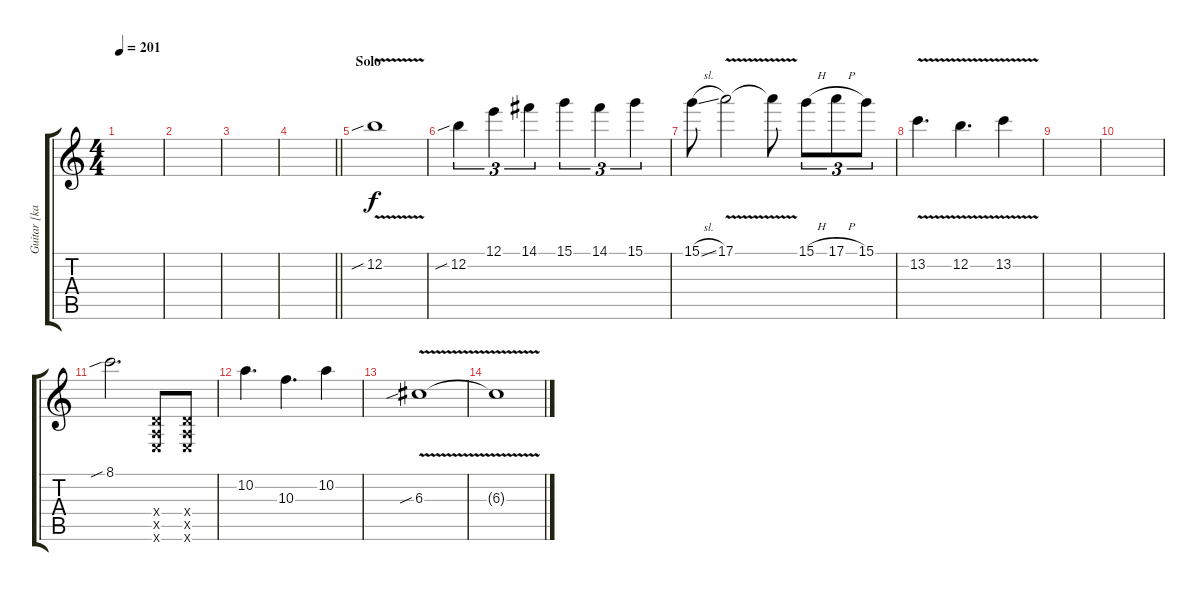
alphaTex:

\track ("Guitar [karukan]" "Guitar [ka") {instrument overdrivenguitar}
\staff {score tabs}
\tuning (E4 B3 G3 D3 A2 E2) {hide}
\ts (4 4)
\tempo 201
\clef g2
\ks c
|
|
|
\barLineRight lightlight
|
\section ("" "Solo")
12.2{v sib}.1 |
12.2{sib}.4{tu (3 2)} 12.1.4{tu (3 2)} 14.1.4{tu (3 2)} 15.1.4{tu (3 2)} 14.1.4{tu (3 2)} 15.1.4{tu (3 2)} |
15.1{sl}.8 17.1{v}.2 17.1{t}.8 15.1{h}.8{tu (3 2)} 17.1{h}.8{tu (3 2)} 15.1.8{tu (3 2)} |
13.2{v}.4{d} 12.2{v}.4{d} 13.2{v}.4 |
|
|
8.1{sib}.2{d} (0.4{x} 0.5{x} 0.6{x}).8 (0.4{x} 0.5{x} 0.6{x}).8 |
10.2.4{d} 10.3.4{d} 10.2.4 |
6.3{v sib}.1 |
6.3{t}.1
